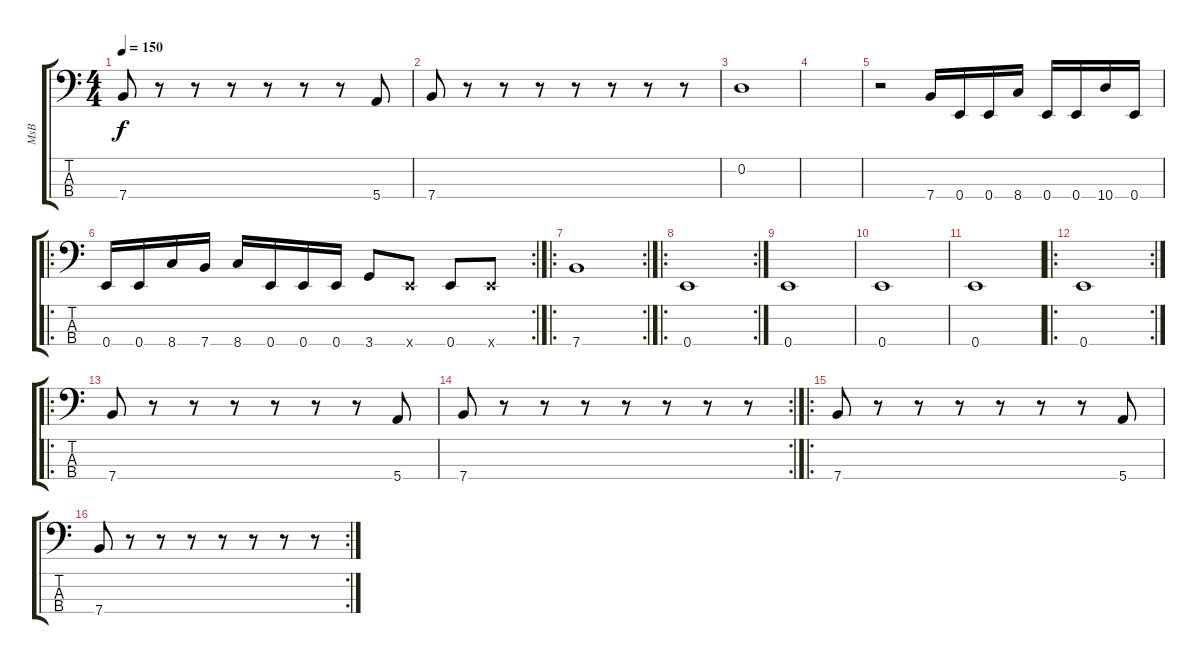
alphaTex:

\track ("MsB" "MsB") {instrument electricbasspick}
\staff {score tabs}
\tuning (G2 D2 A1 E1) {hide}
\ts (4 4)
\tempo 150
\clef f4
\ks c
7.4.8{dy f} r.8 r.8 r.8 r.8 r.8 r.8 5.4.8 |
7.4.8 r.8 r.8 r.8 r.8 r.8 r.8 r.8 |
0.2.1 |
|
r.2 7.4.16 0.4.16 0.4.16 8.4.16 0.4.16 0.4.16 10.4.16 0.4.16 |
\ro
\rc 2
0.4.16 0.4.16 8.4.16 7.4.16 8.4.16 0.4.16 0.4.16 0.4.16 3.4.8 0.4{x}.8 0.4.8 0.4{x}.8 |
\ro
\rc 2
7.4.1 |
\ro
\rc 2
0.4.1 |
0.4.1 |
0.4.1 |
0.4.1 |
\ro
\rc 2
0.4.1 |
\ro
7.4.8 r.8 r.8 r.8 r.8 r.8 r.8 5.4.8 |
\rc 2
7.4.8 r.8 r.8 r.8 r.8 r.8 r.8 r.8 |
\ro
7.4.8 r.8 r.8 r.8 r.8 r.8 r.8 5.4.8 |
\rc 2
7.4.8 r.8 r.8 r.8 r.8 r.8 r.8 r.8
